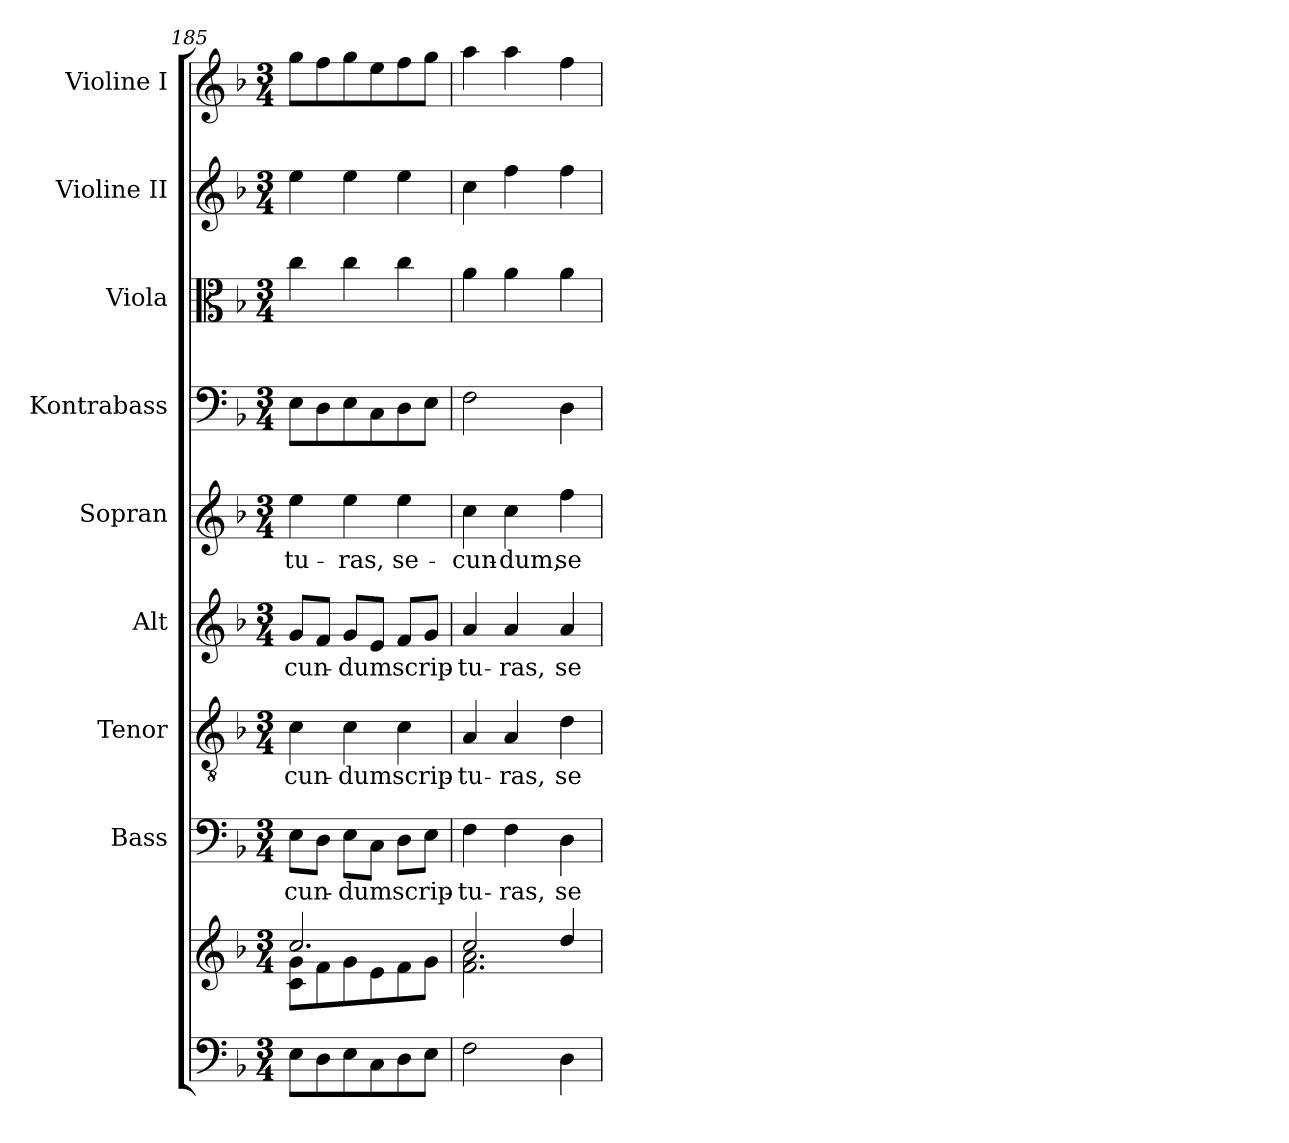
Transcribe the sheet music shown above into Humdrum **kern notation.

**kern	**kern	**kern	**text	**kern	**text	**kern	**text	**kern	**text	**kern	**kern	**kern	**kern
*part9	*part9	*part8	*part8	*part7	*part7	*part6	*part6	*part5	*part5	*part4	*part3	*part2	*part1
*staff10	*staff9	*staff8	*staff8	*staff7	*staff7	*staff6	*staff6	*staff5	*staff5	*staff4	*staff3	*staff2	*staff1
*	*	*I"Bass	*	*I"Tenor	*	*I"Alt	*	*I"Sopran	*	*I"Kontrabass	*I"Viola	*I"Violine II	*I"Violine I
*	*	*I'B.	*	*I'T.	*	*I'A.	*	*I'S.	*	*I'Kb.	*I'Vla.	*I'Vl. II	*I'Vl. I
*clefF4	*clefG2	*clefF4	*	*clefGv2	*	*clefG2	*	*clefG2	*	*clefF4	*clefC3	*clefG2	*clefG2
*	*	*	*	*	*	*	*	*	*	*ITrd7c12	*	*	*
*k[b-]	*k[b-]	*k[b-]	*	*k[b-]	*	*k[b-]	*	*k[b-]	*	*k[b-]	*k[b-]	*k[b-]	*k[b-]
*F:	*F:	*F:	*	*F:	*	*F:	*	*F:	*	*F:	*F:	*F:	*F:
*M3/4	*M3/4	*M3/4	*	*M3/4	*	*M3/4	*	*M3/4	*	*M3/4	*M3/4	*M3/4	*M3/4
=185	=185	=185	=185	=185	=185	=185	=185	=185	=185	=185	=185	=185	=185
*	*^	*	*	*	*	*	*	*	*	*	*	*	*
!	!	!	!	!LO:LY:b	!	!LO:LY:b	!	!LO:LY:b	!	!LO:LY:b	!	!	!	!
8E\L	2.cc/	8c\ 8g\L	8E\L	-cun-	4c\	-cun-	8g/L	-cun-	4ee\	-tu-	8EE\L	4cc\	4ee\	8gg\L
8D\	.	8f\	8D\J	.	.	.	8f/J	.	.	.	8DD\	.	.	8ff\
!	!	!	!	!LO:LY:b	!	!LO:LY:b	!	!LO:LY:b	!	!LO:LY:b	!	!	!	!
8E\	.	8g\	8E\L	-dum	4c\	-dum	8g/L	-dum	4ee\	-ras,	8EE\	4cc\	4ee\	8gg\
8C\	.	8e\	8C\J	.	.	.	8e/J	.	.	.	8CC\	.	.	8ee\
!	!	!	!	!LO:LY:b	!	!LO:LY:b	!	!LO:LY:b	!	!LO:LY:b	!	!	!	!
8D\	.	8f\	8D\L	scrip-	4c\	scrip-	8f/L	scrip-	4ee\	se-	8DD\	4cc\	4ee\	8ff\
8E\J	.	8g\J	8E\J	.	.	.	8g/J	.	.	.	8EE\J	.	.	8gg\J
!!LO:PB:g=z
=186	=186	=186	=186	=186	=186	=186	=186	=186	=186	=186	=186	=186	=186	=186
!	!	!	!	!LO:LY:b	!	!LO:LY:b	!	!LO:LY:b	!	!LO:LY:b	!	!	!	!
2F\	2cc/	2.f\ 2.a\	4F\	-tu-	4A/	-tu-	4a/	-tu-	4cc\	-cun-	2FF\	4a\	4cc\	4aa\
!	!	!	!	!LO:LY:b	!	!LO:LY:b	!	!LO:LY:b	!	!LO:LY:b	!	!	!	!
.	.	.	4F\	-ras,	4A/	-ras,	4a/	-ras,	4cc\	-dum,	.	4a\	4ff\	4aa\
!	!	!	!	!LO:LY:b	!	!LO:LY:b	!	!LO:LY:b	!	!LO:LY:b	!	!	!	!
4D\	4dd/	.	4D\	se-	4d\	se-	4a/	se-	4ff\	se-	4DD\	4a\	4ff\	4ff\
*	*v	*v	*	*	*	*	*	*	*	*	*	*	*	*
=	=	=	=	=	=	=	=	=	=	=	=	=	=
*-	*-	*-	*-	*-	*-	*-	*-	*-	*-	*-	*-	*-	*-
